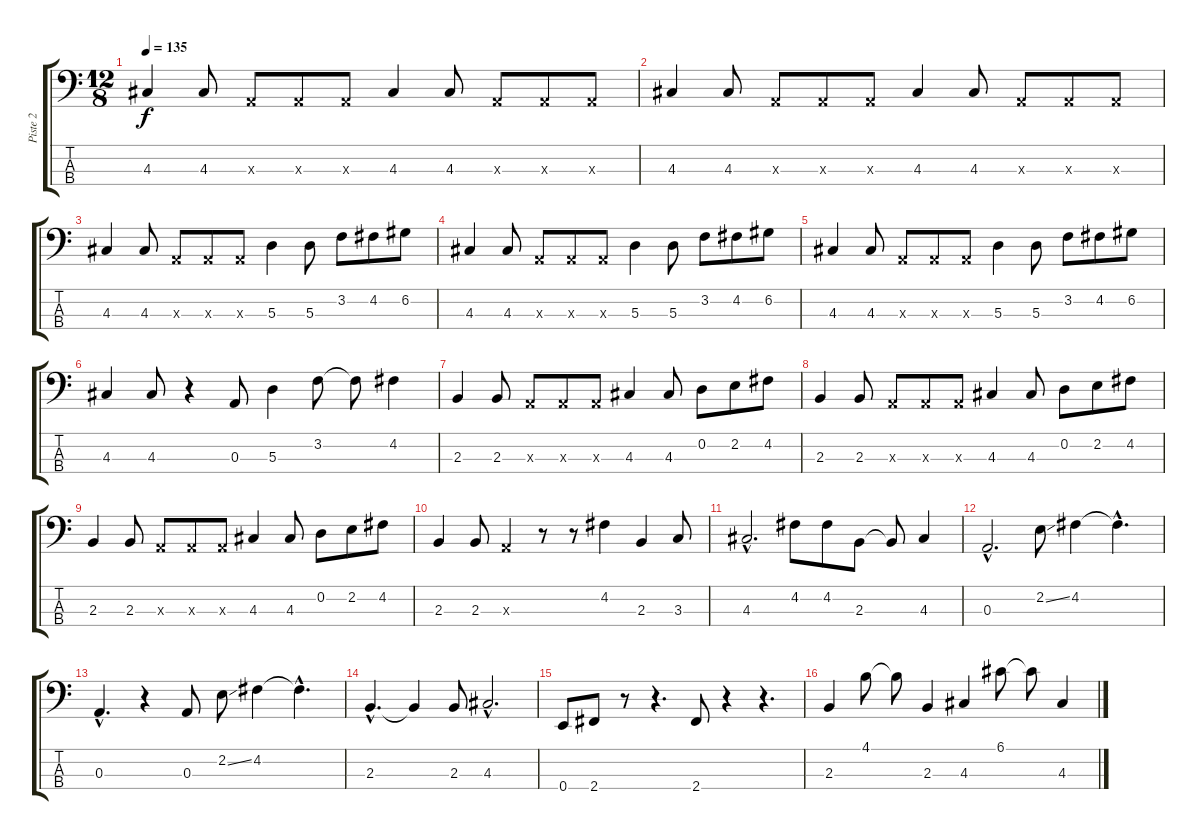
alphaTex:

\track ("Piste 2" "Piste 2") {instrument electricbassfinger}
\staff {score tabs}
\tuning (G2 D2 A1 E1) {hide}
\ts (12 8)
\tempo 135
\clef f4
\ks c
4.3.4{dy f} 4.3.8 0.3{x}.8 0.3{x}.8 0.3{x}.8 4.3.4 4.3.8 0.3{x}.8 0.3{x}.8 0.3{x}.8 |
4.3.4 4.3.8 0.3{x}.8 0.3{x}.8 0.3{x}.8 4.3.4 4.3.8 0.3{x}.8 0.3{x}.8 0.3{x}.8 |
4.3.4 4.3.8 0.3{x}.8 0.3{x}.8 0.3{x}.8 5.3.4 5.3.8 3.2.8 4.2.8 6.2.8 |
4.3.4 4.3.8 0.3{x}.8 0.3{x}.8 0.3{x}.8 5.3.4 5.3.8 3.2.8 4.2.8 6.2.8 |
4.3.4 4.3.8 0.3{x}.8 0.3{x}.8 0.3{x}.8 5.3.4 5.3.8 3.2.8 4.2.8 6.2.8 |
4.3.4 4.3.8 r.4 0.3.8 5.3.4 3.2.8 3.2{t}.8 4.2.4 |
2.3.4 2.3.8 0.3{x}.8 0.3{x}.8 0.3{x}.8 4.3.4 4.3.8 0.2.8 2.2.8 4.2.8 |
2.3.4 2.3.8 0.3{x}.8 0.3{x}.8 0.3{x}.8 4.3.4 4.3.8 0.2.8 2.2.8 4.2.8 |
2.3.4 2.3.8 0.3{x}.8 0.3{x}.8 0.3{x}.8 4.3.4 4.3.8 0.2.8 2.2.8 4.2.8 |
2.3.4 2.3.8 0.3{x}.4 r.8 r.8 4.2.4 2.3.4 3.3.8 |
4.3{hac}.2{d} 4.2.8 4.2.8 2.3.8 2.3{t}.8 4.3.4 |
0.3{hac}.2{d} 2.2{ss}.8 4.2.4 4.2{hac t}.4{d} |
0.3{hac}.4{d} r.4 0.3.8 2.2{ss}.8 4.2.4 4.2{hac t}.4{d} |
2.3{hac}.4{d} 2.3{t}.4 2.3.8 4.3{hac}.2{d} |
0.4.8 2.4.8 r.8 r.4{d} 2.4.8 r.4 r.4{d} |
2.3.4 4.1.8 4.1{t}.8 2.3.4 4.3.4 6.1.8 6.1{t}.8 4.3.4
